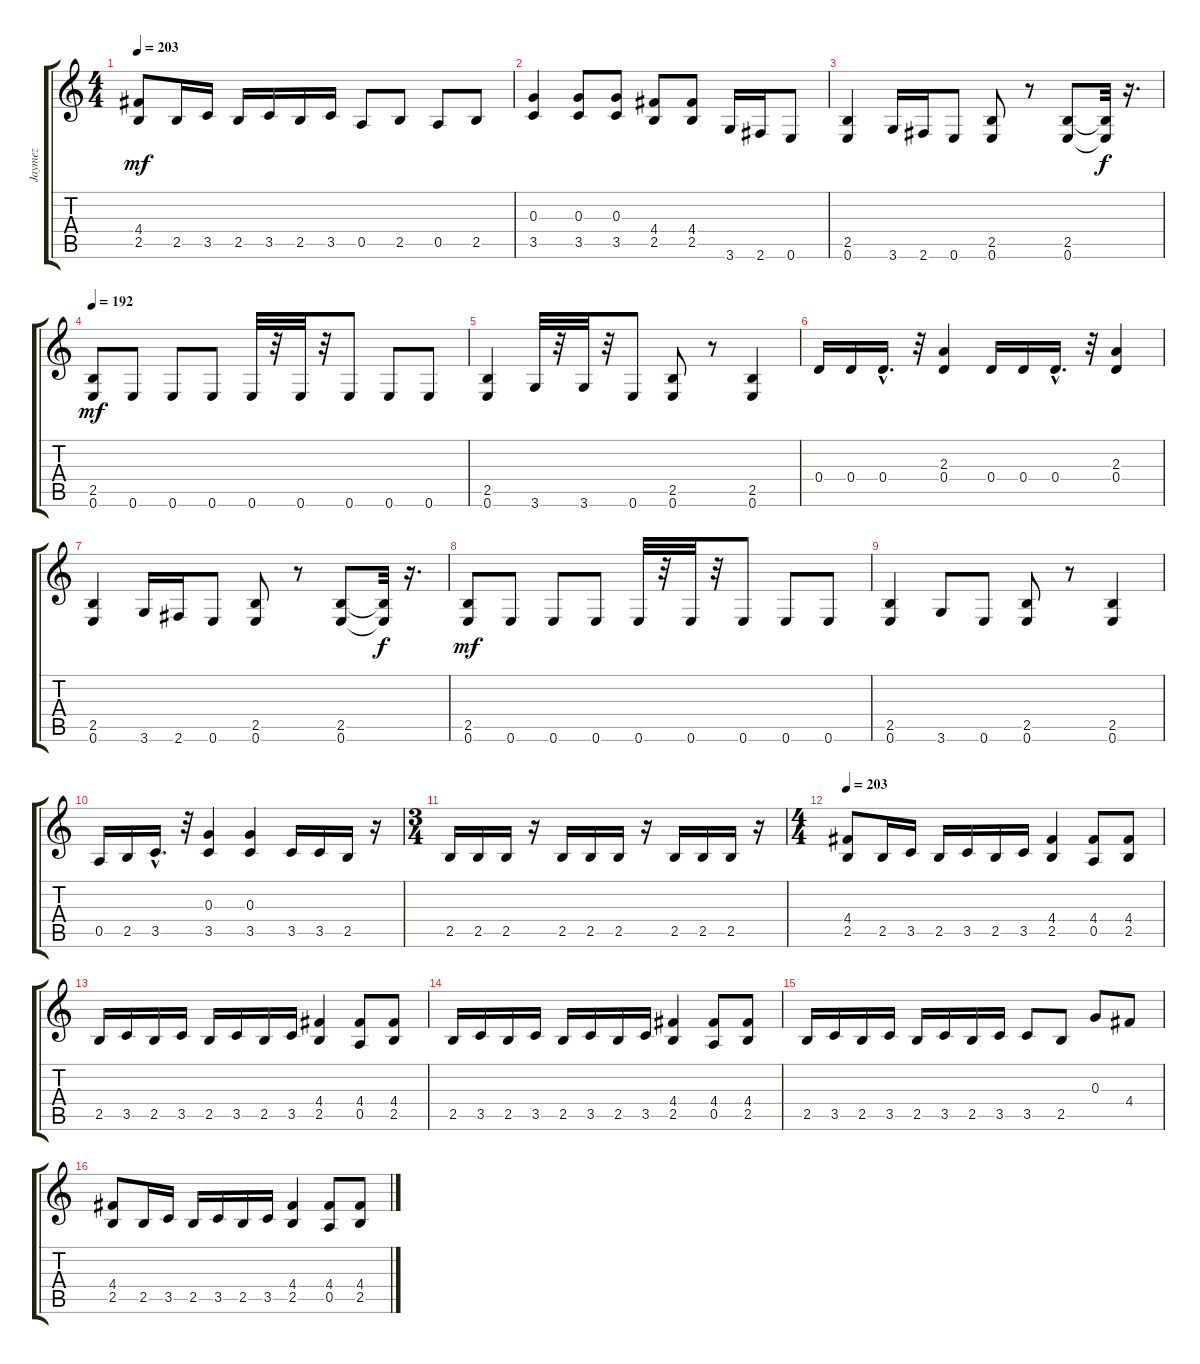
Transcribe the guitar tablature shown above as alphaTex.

\track ("Jaymez" "Jaymez") {instrument distortionguitar}
\staff {score tabs}
\tuning (E4 B3 G3 D3 A2 E2) {hide}
\ts (4 4)
\tempo 203
\clef g2
\ks c
(4.4 2.5).8{dy mf} 2.5.16 3.5.16 2.5.16 3.5.16 2.5.16 3.5.16 0.5.8 2.5.8 0.5.8 2.5.8 |
(0.3 3.5).4 (0.3 3.5).8 (0.3 3.5).8 (4.4 2.5).8 (4.4 2.5).8 3.6.16 2.6.16 0.6.8 |
(2.5 0.6).4 3.6.16 2.6.16 0.6.8 (2.5 0.6).8 r.8 (2.5 0.6).8 (2.5{t} 0.6{t}).32{dy f} r.16{d} |
\tempo 192
(2.5 0.6).8{dy mf} 0.6.8 0.6.8 0.6.8 0.6.32 r.32 0.6.32 r.32 0.6.8 0.6.8 0.6.8 |
(2.5 0.6).4 3.6.32 r.32 3.6.32 r.32 0.6.8 (2.5 0.6).8 r.8 (2.5 0.6).4 |
0.4.16 0.4.16 0.4{hac}.16{d} r.32 (2.3 0.4).4 0.4.16 0.4.16 0.4{hac}.16{d} r.32 (2.3 0.4).4 |
(2.5 0.6).4 3.6.16 2.6.16 0.6.8 (2.5 0.6).8 r.8 (2.5 0.6).8 (2.5{t} 0.6{t}).32{dy f} r.16{d} |
(2.5 0.6).8{dy mf} 0.6.8 0.6.8 0.6.8 0.6.32 r.32 0.6.32 r.32 0.6.8 0.6.8 0.6.8 |
(2.5 0.6).4 3.6.8 0.6.8 (2.5 0.6).8 r.8 (2.5 0.6).4 |
0.5.16 2.5.16 3.5{hac}.16{d} r.32 (0.3 3.5).4 (0.3 3.5).4 3.5.16 3.5.16 2.5.16 r.16 |
\ts (3 4)
2.5.16 2.5.16 2.5.16 r.16 2.5.16 2.5.16 2.5.16 r.16 2.5.16 2.5.16 2.5.16 r.16 |
\ts (4 4)
\tempo 203
(4.4 2.5).8 2.5.16 3.5.16 2.5.16 3.5.16 2.5.16 3.5.16 (4.4 2.5).4 (4.4 0.5).8 (4.4 2.5).8 |
2.5.16 3.5.16 2.5.16 3.5.16 2.5.16 3.5.16 2.5.16 3.5.16 (4.4 2.5).4 (4.4 0.5).8 (4.4 2.5).8 |
2.5.16 3.5.16 2.5.16 3.5.16 2.5.16 3.5.16 2.5.16 3.5.16 (4.4 2.5).4 (4.4 0.5).8 (4.4 2.5).8 |
2.5.16 3.5.16 2.5.16 3.5.16 2.5.16 3.5.16 2.5.16 3.5.16 3.5.8 2.5.8 0.3.8 4.4.8 |
(4.4 2.5).8 2.5.16 3.5.16 2.5.16 3.5.16 2.5.16 3.5.16 (4.4 2.5).4 (4.4 0.5).8 (4.4 2.5).8
